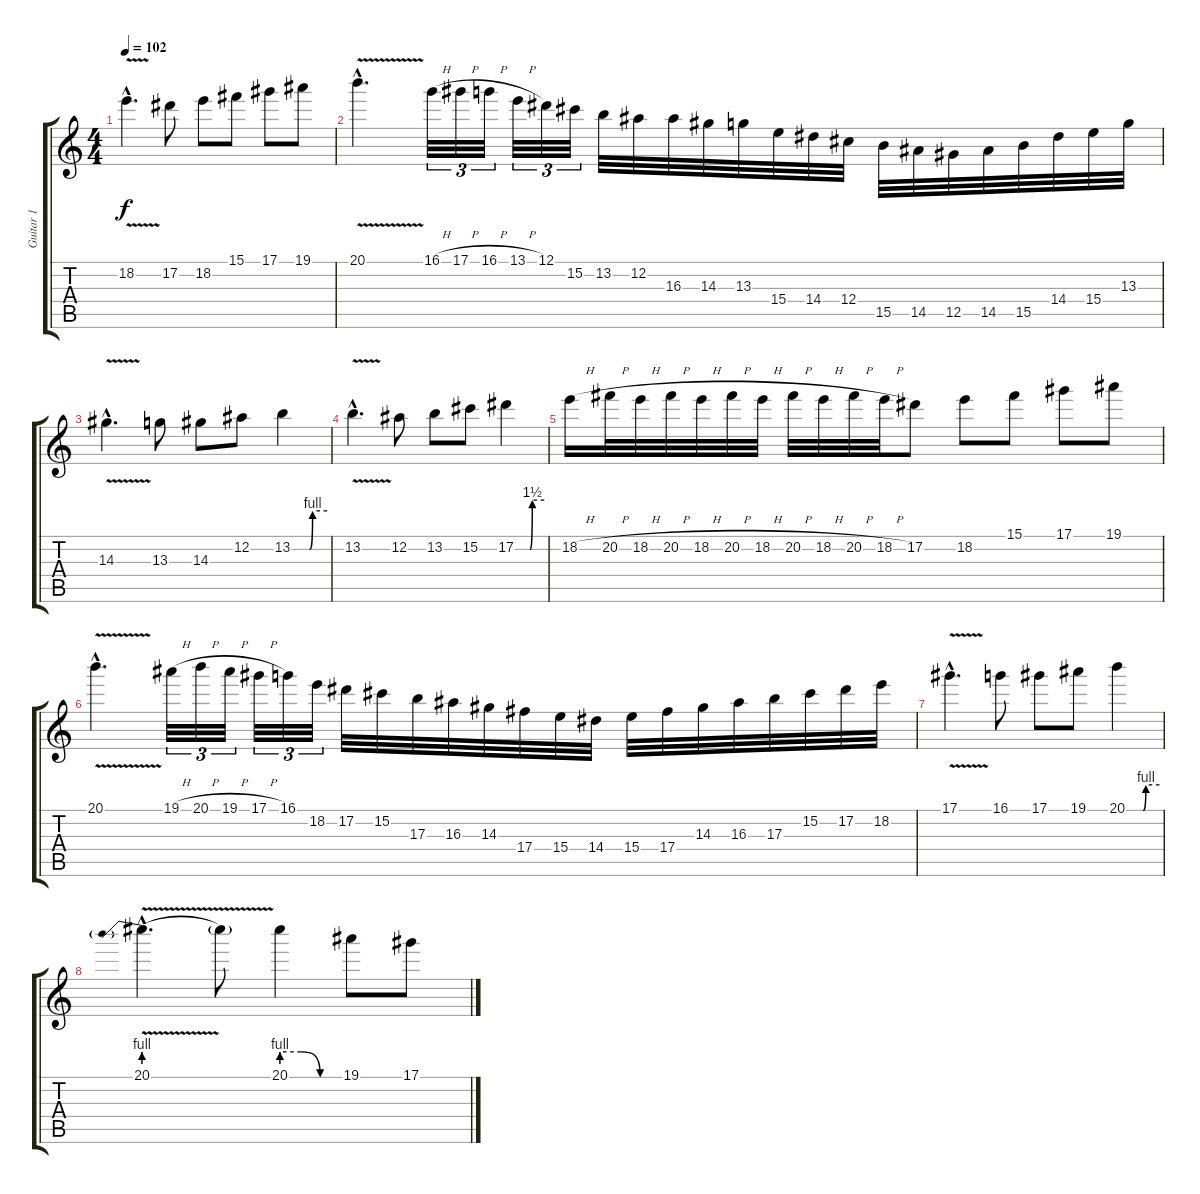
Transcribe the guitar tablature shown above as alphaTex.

\track ("Guitar 1" "Guitar 1") {instrument overdrivenguitar}
\staff {score tabs}
\tuning (Eb4 Bb3 Gb3 Db3 Ab2 Eb2) {hide}
\ts (4 4)
\tempo 102
\clef g2
\ks c
18.2{v hac}.4{d dy f} 17.2.8 18.2.8 15.1.8 17.1.8 19.1.8 |
20.1{v hac}.4{d} 16.1{h}.32{tu (3 2) volume 16 balance 8} 17.1{h}.32{tu (3 2)} 16.1{h}.32{tu (3 2)} 13.1{h}.32{tu (3 2)} 12.1.32{tu (3 2)} 15.2.32{tu (3 2)} 13.2.32 12.2.32 16.3.32 14.3.32 13.3.32 15.4.32 14.4.32 12.4.32 15.5.32 14.5.32 12.5.32 14.5.32 15.5.32 14.4.32 15.4.32 13.3.32 |
14.3{v hac}.4{d volume 14 balance 2} 13.3.8 14.3.8 12.2.8 13.2{be (custom 0 0 30 0 35 4 60 4)}.4 |
13.2{v hac}.4{d} 12.2.8 13.2.8 15.2.8 17.2{be (custom 0 0 30 0 35 6 60 6)}.4 |
18.2{h}.16 20.2{h}.32 18.2{h}.32 20.2{h}.32 18.2{h}.32 20.2{h}.32 18.2{h}.32 20.2{h}.32 18.2{h}.32 20.2{h}.32 18.2{h}.32 17.2.8 18.2.8 15.1.8 17.1.8 19.1.8 |
20.1{v hac}.4{d} 19.1{h}.32{tu (3 2) volume 16 balance 8} 20.1{h}.32{tu (3 2)} 19.1{h}.32{tu (3 2)} 17.1{h}.32{tu (3 2)} 16.1.32{tu (3 2)} 18.2.32{tu (3 2)} 17.2.32 15.2.32 17.3.32 16.3.32 14.3.32 17.4.32 15.4.32 14.4.32 15.4.32 17.4.32 14.3.32 16.3.32 17.3.32 15.2.32 17.2.32 18.2.32 |
17.1{v hac}.4{d volume 16 balance 8} 16.1.8 17.1.8 19.1.8 20.1{be (custom 0 0 30 0 35 4 60 4)}.4 |
20.1{be (prebend 0 4 60 4) v hac}.4{d} 20.1{t}.8 20.1{be (custom 0 4 20 4 40 0 60 0)}.4 19.1.8 17.1.8
